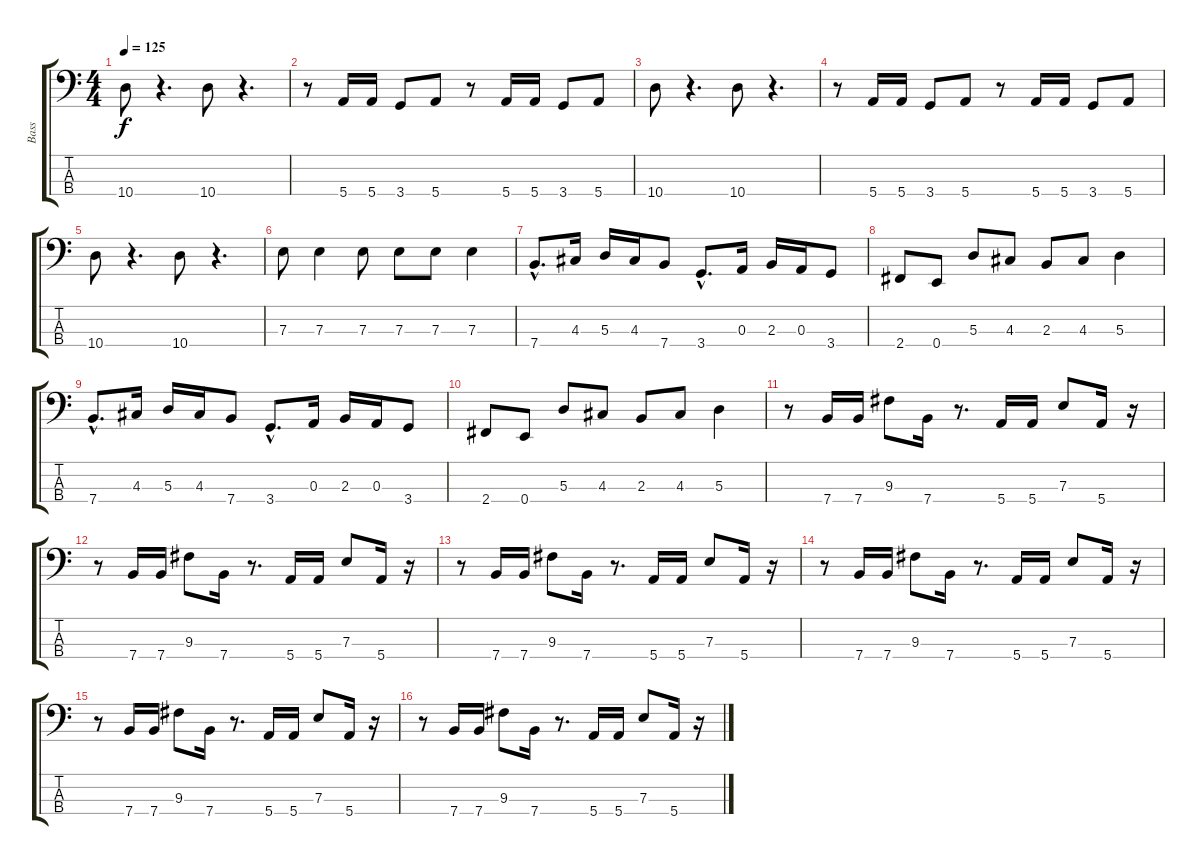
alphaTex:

\track ("Bass" "Bass") {instrument electricbassfinger}
\staff {score tabs}
\tuning (G2 D2 A1 E1) {hide}
\ts (4 4)
\tempo 125
\clef f4
\ks c
10.4.8{dy f} r.4{d} 10.4.8 r.4{d} |
r.8 5.4.16 5.4.16 3.4.8 5.4.8 r.8 5.4.16 5.4.16 3.4.8 5.4.8 |
10.4.8 r.4{d} 10.4.8 r.4{d} |
r.8 5.4.16 5.4.16 3.4.8 5.4.8 r.8 5.4.16 5.4.16 3.4.8 5.4.8 |
10.4.8 r.4{d} 10.4.8 r.4{d} |
7.3.8 7.3.4 7.3.8 7.3.8 7.3.8 7.3.4 |
7.4{hac}.8{d} 4.3.16 5.3.16 4.3.16 7.4.8 3.4{hac}.8{d} 0.3.16 2.3.16 0.3.16 3.4.8 |
2.4.8 0.4.8 5.3.8 4.3.8 2.3.8 4.3.8 5.3.4 |
7.4{hac}.8{d} 4.3.16 5.3.16 4.3.16 7.4.8 3.4{hac}.8{d} 0.3.16 2.3.16 0.3.16 3.4.8 |
2.4.8 0.4.8 5.3.8 4.3.8 2.3.8 4.3.8 5.3.4 |
r.8 7.4.16 7.4.16 9.3.8 7.4.16 r.8{d} 5.4.16 5.4.16 7.3.8 5.4.16 r.16 |
r.8 7.4.16 7.4.16 9.3.8 7.4.16 r.8{d} 5.4.16 5.4.16 7.3.8 5.4.16 r.16 |
r.8 7.4.16 7.4.16 9.3.8 7.4.16 r.8{d} 5.4.16 5.4.16 7.3.8 5.4.16 r.16 |
r.8 7.4.16 7.4.16 9.3.8 7.4.16 r.8{d} 5.4.16 5.4.16 7.3.8 5.4.16 r.16 |
r.8 7.4.16 7.4.16 9.3.8 7.4.16 r.8{d} 5.4.16 5.4.16 7.3.8 5.4.16 r.16 |
r.8 7.4.16 7.4.16 9.3.8 7.4.16 r.8{d} 5.4.16 5.4.16 7.3.8 5.4.16 r.16
